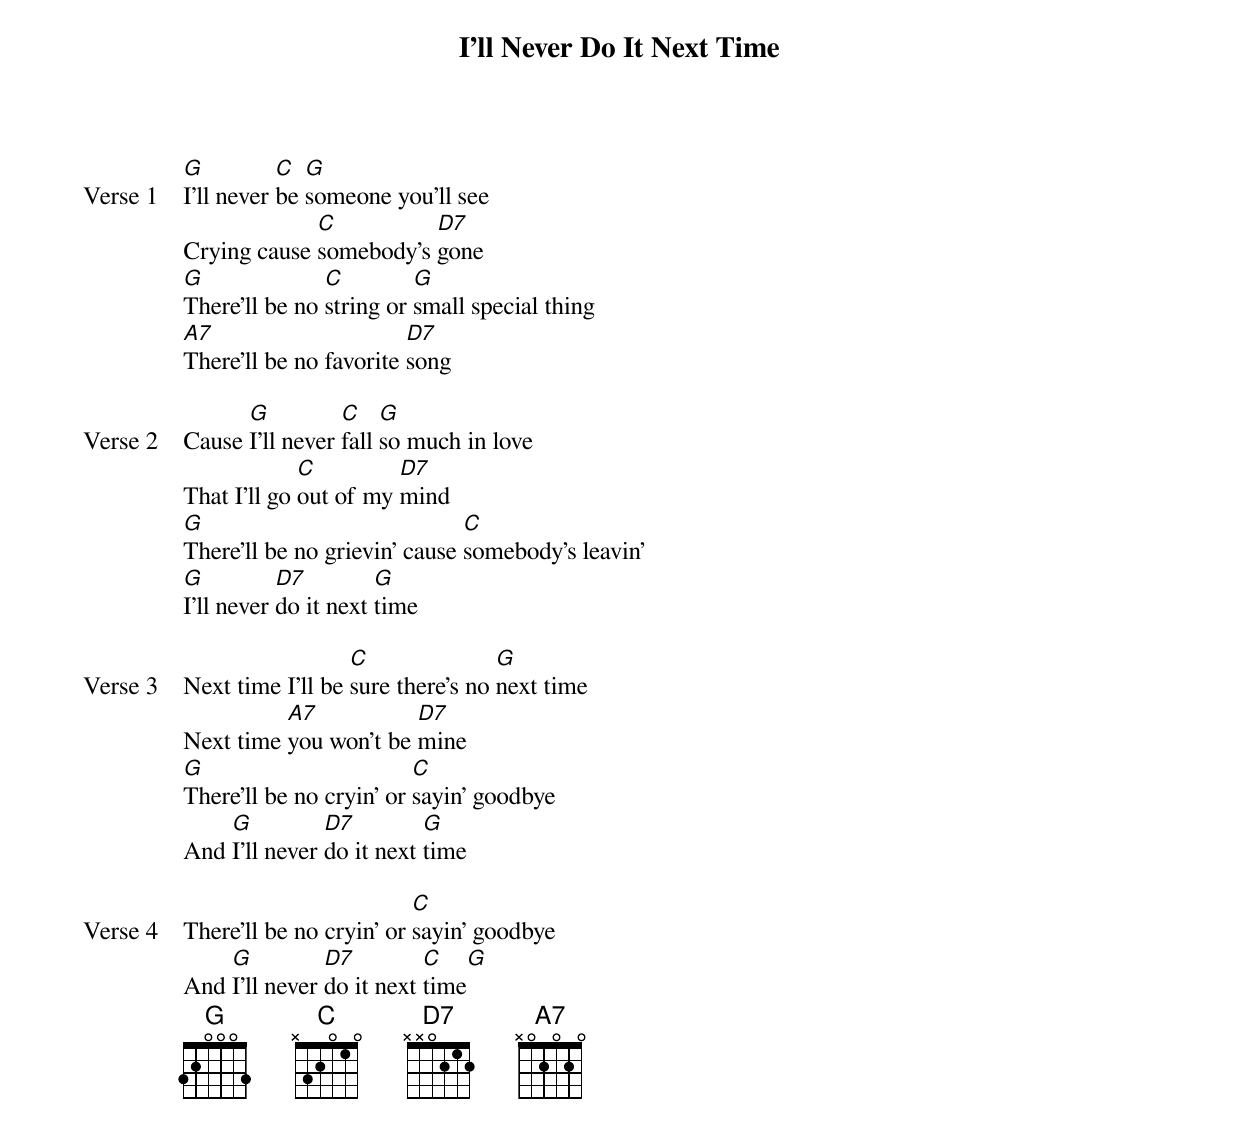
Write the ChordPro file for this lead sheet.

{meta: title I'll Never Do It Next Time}
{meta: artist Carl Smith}
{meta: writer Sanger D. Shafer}

{start_of_verse: Verse 1}
[G]I'll never [C]be [G]someone you'll see
Crying cause [C]somebody's [D7]gone
[G]There'll be no [C]string or [G]small special thing
[A7]There'll be no favorite [D7]song
{end_of_verse}

{start_of_verse: Verse 2}
Cause [G]I'll never [C]fall [G]so much in love
That I'll go [C]out of my [D7]mind
[G]There'll be no grievin' cause [C]somebody's leavin'
[G]I'll never [D7]do it next [G]time
{end_of_verse}

{start_of_verse: Verse 3}
Next time I'll be [C]sure there's no [G]next time
Next time [A7]you won't be [D7]mine
[G]There'll be no cryin' or [C]sayin' goodbye
And [G]I'll never [D7]do it next [G]time
{end_of_verse}

{start_of_verse: Verse 4}
There'll be no cryin' or [C]sayin' goodbye
And [G]I'll never [D7]do it next [C]time[G]
{end_of_verse}
